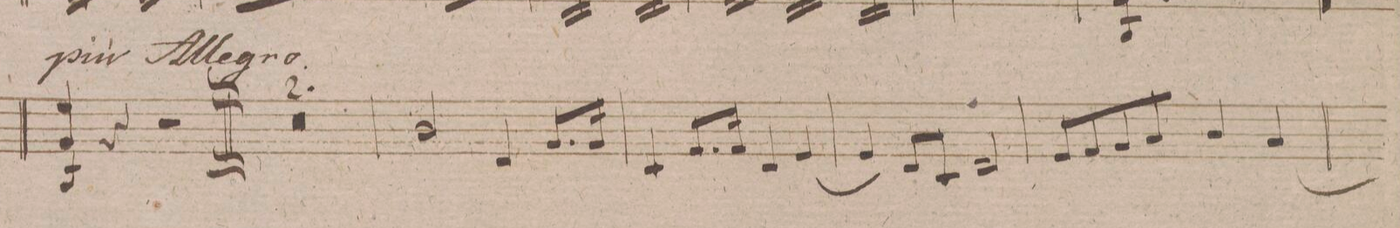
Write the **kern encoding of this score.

**kern	**dynam
*I"Violino 2do	*
*clefG2	*
*k[f#c#g#d#]	*
*met(c)	*
*M4/4	*
4ee/ 4g#/ 4B/	.
4r	.
2r	.
=51	=51
0r	.
=52	=52
=53	=53
2b/	.
4d#/	.
8.g#/L	.
16g#/Jk	.
=54	=54
4c#/	.
8.f#/L	.
16f#/Jk	.
4d#/	.
[4e/	.
=55	=55
4e/]	.
*Xtremolo	*
8d#/L	.
8c#/J	.
2d#/	.
=56	=56
8e/L	.
8f#/	.
8g#/	.
8a/J	.
4b/	.
[4a/	.
=57	=57
*-	*-
